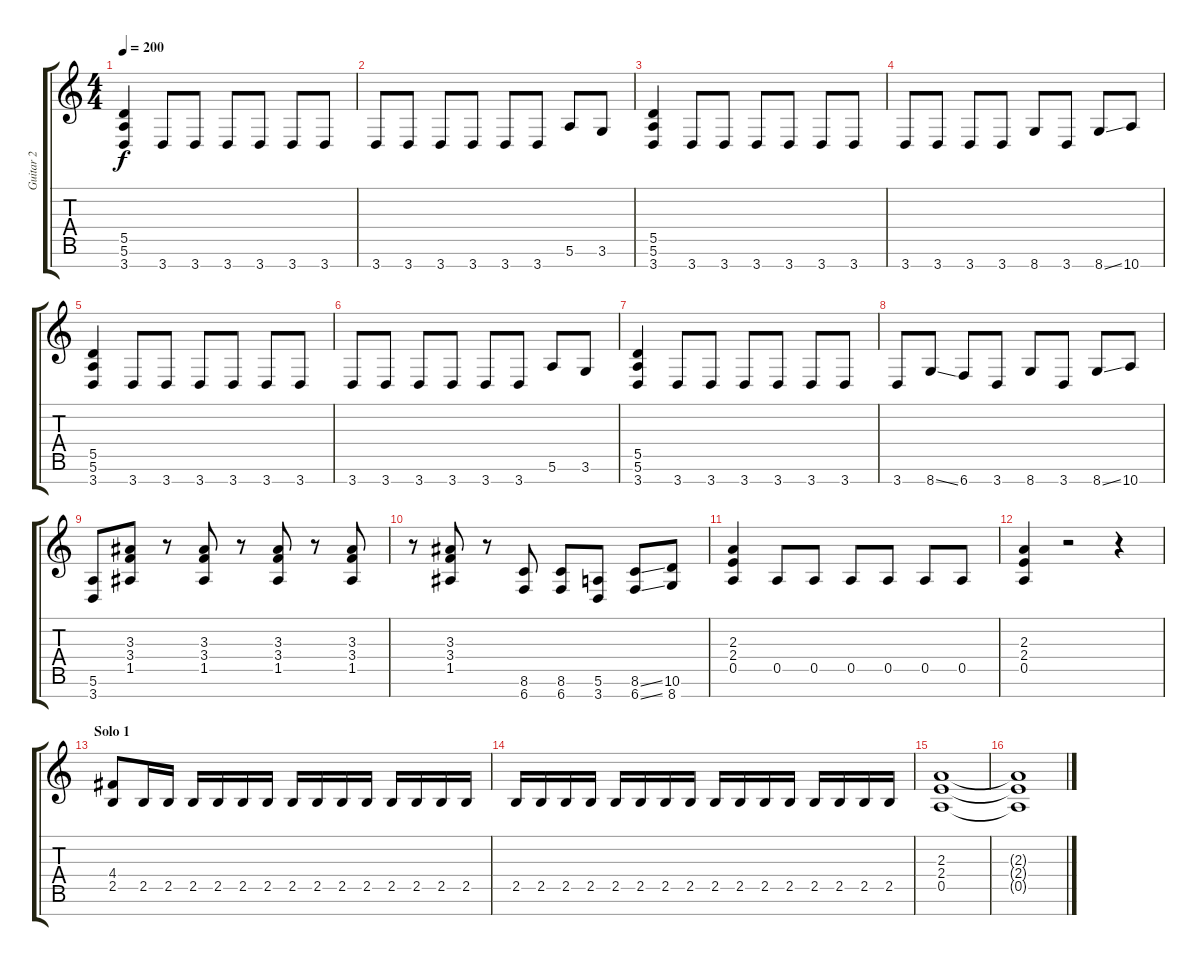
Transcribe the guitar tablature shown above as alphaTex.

\track ("Guitar 2" "Guitar 2") {instrument distortionguitar}
\staff {score tabs}
\tuning (E4 B3 G3 D3 A2 E2 B1) {hide}
\ts (4 4)
\section ("" "")
\tempo 200
\clef g2
\ks c
(5.5 5.6 3.7).4{dy f} 3.7.8 3.7.8 3.7.8 3.7.8 3.7.8 3.7.8 |
3.7.8 3.7.8 3.7.8 3.7.8 3.7.8 3.7.8 5.6.8 3.6.8 |
(5.5 5.6 3.7).4 3.7.8 3.7.8 3.7.8 3.7.8 3.7.8 3.7.8 |
3.7.8 3.7.8 3.7.8 3.7.8 8.7.8 3.7.8 8.7{ss}.8 10.7.8 |
\section ("" "")
(5.5 5.6 3.7).4 3.7.8 3.7.8 3.7.8 3.7.8 3.7.8 3.7.8 |
3.7.8 3.7.8 3.7.8 3.7.8 3.7.8 3.7.8 5.6.8 3.6.8 |
(5.5 5.6 3.7).4 3.7.8 3.7.8 3.7.8 3.7.8 3.7.8 3.7.8 |
3.7.8 8.7{ss}.8 6.7.8 3.7.8 8.7.8 3.7.8 8.7{ss}.8 10.7.8 |
(5.6 3.7).8 (3.3 3.4 1.5).8 r.8 (3.3 3.4 1.5).8 r.8 (3.3 3.4 1.5).8 r.8 (3.3 3.4 1.5).8 |
r.8 (3.3 3.4 1.5).8 r.8 (8.6 6.7).8 (8.6 6.7).8 (5.6 3.7).8 (8.6{ss} 6.7{ss}).8 (10.6 8.7).8 |
(2.3 2.4 0.5).4 0.5.8 0.5.8 0.5.8 0.5.8 0.5.8 0.5.8 |
(2.3 2.4 0.5).4 r.2 r.4 |
\section ("" "Solo 1")
(4.4 2.5).8 2.5.16 2.5.16 2.5.16 2.5.16 2.5.16 2.5.16 2.5.16 2.5.16 2.5.16 2.5.16 2.5.16 2.5.16 2.5.16 2.5.16 |
2.5.16 2.5.16 2.5.16 2.5.16 2.5.16 2.5.16 2.5.16 2.5.16 2.5.16 2.5.16 2.5.16 2.5.16 2.5.16 2.5.16 2.5.16 2.5.16 |
(2.3 2.4 0.5).1 |
(2.3{t} 2.4{t} 0.5{t}).1
